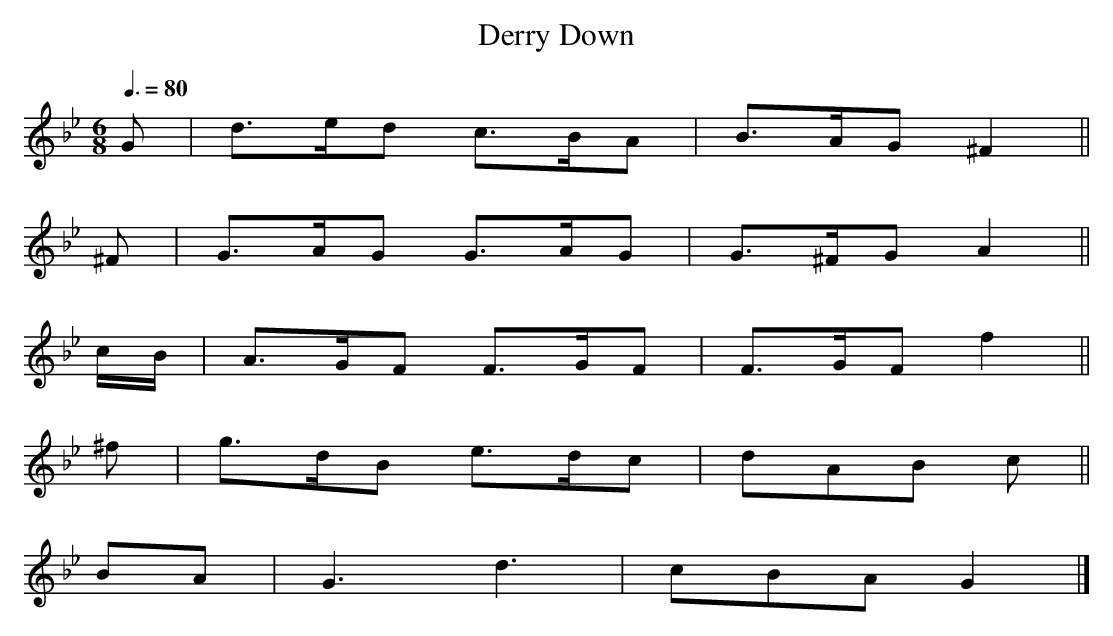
X:1
T:Derry Down
M:6/8
L:1/8
Q:3/8=80
K:G Minor
 G   |d>ed c>BA|B>AG ^F2||
^F   |G>AG G>AG|G>^FG A2||
 c/B/|A>GF F>GF|F>GF  f2||
^f   |g>dB e>dc|dAB   c ||
BA   |G3   d3  |cBA   G2|]
